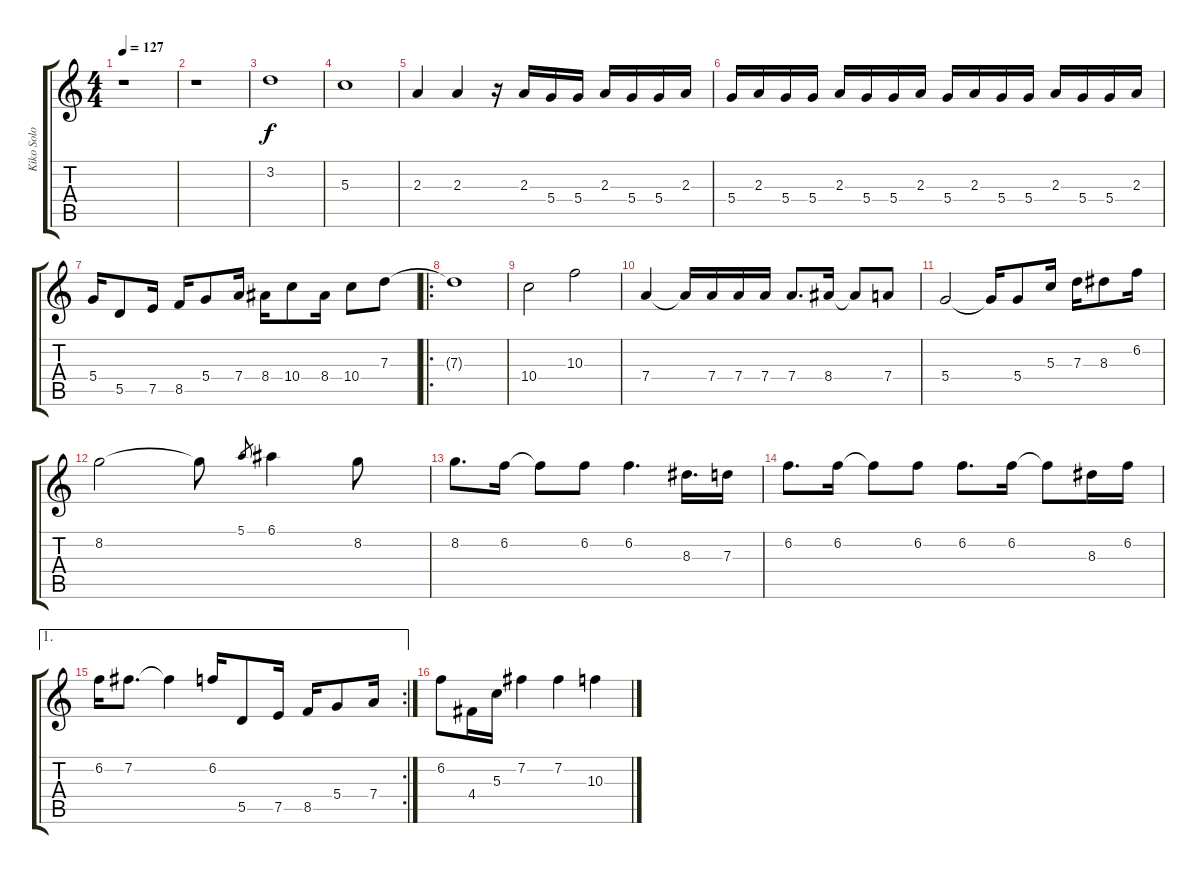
\track ("Kiko Solo" "Kiko Solo") {instrument acousticguitarnylon}
\staff {score tabs}
\tuning (E4 B3 G3 D3 A2 E2) {hide}
\ts (4 4)
\tempo 127
\clef g2
\ks c
r.1{dy f instrument acousticguitarnylon} |
r.1 |
3.2.1 |
5.3.1 |
2.3.4 2.3.4 r.16 2.3.16 5.4.16 5.4.16 2.3.16 5.4.16 5.4.16 2.3.16 |
5.4.16 2.3.16 5.4.16 5.4.16 2.3.16 5.4.16 5.4.16 2.3.16 5.4.16 2.3.16 5.4.16 5.4.16 2.3.16 5.4.16 5.4.16 2.3.16 |
5.4.16 5.5.8 7.5.16 8.5.16 5.4.8 7.4.16 8.4.16 10.4.8 8.4.16 10.4.8 7.3.8 |
\ro
7.3{t}.1 |
10.4.2 10.3.2 |
7.4.4 7.4{t}.16 7.4.16 7.4.16 7.4.16 7.4.8{d} 8.4.16 8.4{t}.8 7.4.8 |
5.4.2 5.4{t}.16 5.4.8 5.3.16 7.3.16 8.3.8 6.2.16 |
8.2.2 8.2{t}.8 5.1.8{gr} 6.1.4 8.2.8 |
8.2.8{d} 6.2.16 6.2{t}.8 6.2.8 6.2.4{d} 8.3.16{d} 7.3.16 |
6.2.8{d} 6.2.16 6.2{t}.8 6.2.8 6.2.8{d} 6.2.16 6.2{t}.8 8.3.16 6.2.16 |
\ae 1
\rc 2
6.2.16 7.2.8{d} 7.2{t}.4 6.2.16 5.5.8 7.5.16 8.5.16 5.4.8 7.4.16 |
6.2.8 4.4.16 5.3.16 7.2.4 7.2.4 10.3.4
